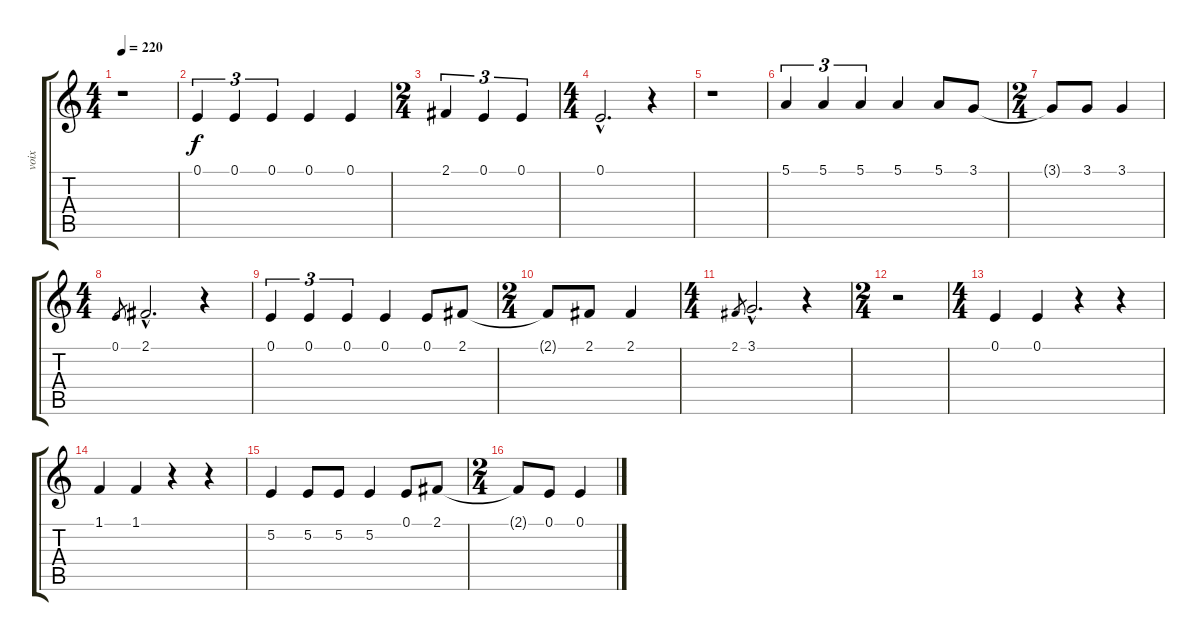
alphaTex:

\track ("voix" "voix") {instrument tangoaccordion}
\staff {score tabs}
\tuning (E4 B3 G3 D3 A2 E2) {hide}
\ts (4 4)
\tempo 220
\clef g2
\ks c
r.1{dy f} |
0.1.4{tu (3 2)} 0.1.4{tu (3 2)} 0.1.4{tu (3 2)} 0.1.4 0.1.4 |
\ts (2 4)
2.1.4{tu (3 2)} 0.1.4{tu (3 2)} 0.1.4{tu (3 2)} |
\ts (4 4)
0.1{hac}.2{d} r.4 |
r.1 |
5.1.4{tu (3 2)} 5.1.4{tu (3 2)} 5.1.4{tu (3 2)} 5.1.4 5.1.8 3.1.8 |
\ts (2 4)
3.1{t}.8 3.1.8 3.1.4 |
\ts (4 4)
0.1.8{gr} 2.1{hac}.2{d} r.4 |
0.1.4{tu (3 2)} 0.1.4{tu (3 2)} 0.1.4{tu (3 2)} 0.1.4 0.1.8 2.1.8 |
\ts (2 4)
2.1{t}.8 2.1.8 2.1.4 |
\ts (4 4)
2.1.8{gr} 3.1{hac}.2{d} r.4 |
\ts (2 4)
r.2 |
\ts (4 4)
0.1.4 0.1.4 r.4 r.4 |
1.1.4 1.1.4 r.4 r.4 |
5.2.4 5.2.8 5.2.8 5.2.4 0.1.8 2.1.8 |
\ts (2 4)
2.1{t}.8 0.1.8 0.1.4
